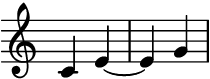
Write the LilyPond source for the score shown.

\version "2.16.2" % absolutely necessary!

% use this to crop output page size to match the snippet
#(ly:set-option 'preview #t)

%%%%%%%%%%%%%%%%%%%%%%%%%%
% here goes the snippet: %
%%%%%%%%%%%%%%%%%%%%%%%%%%
\relative c' {
  \override Staff.TimeSignature #'stencil = ##f 
  \time 2/4
c4 e ~e g |
}